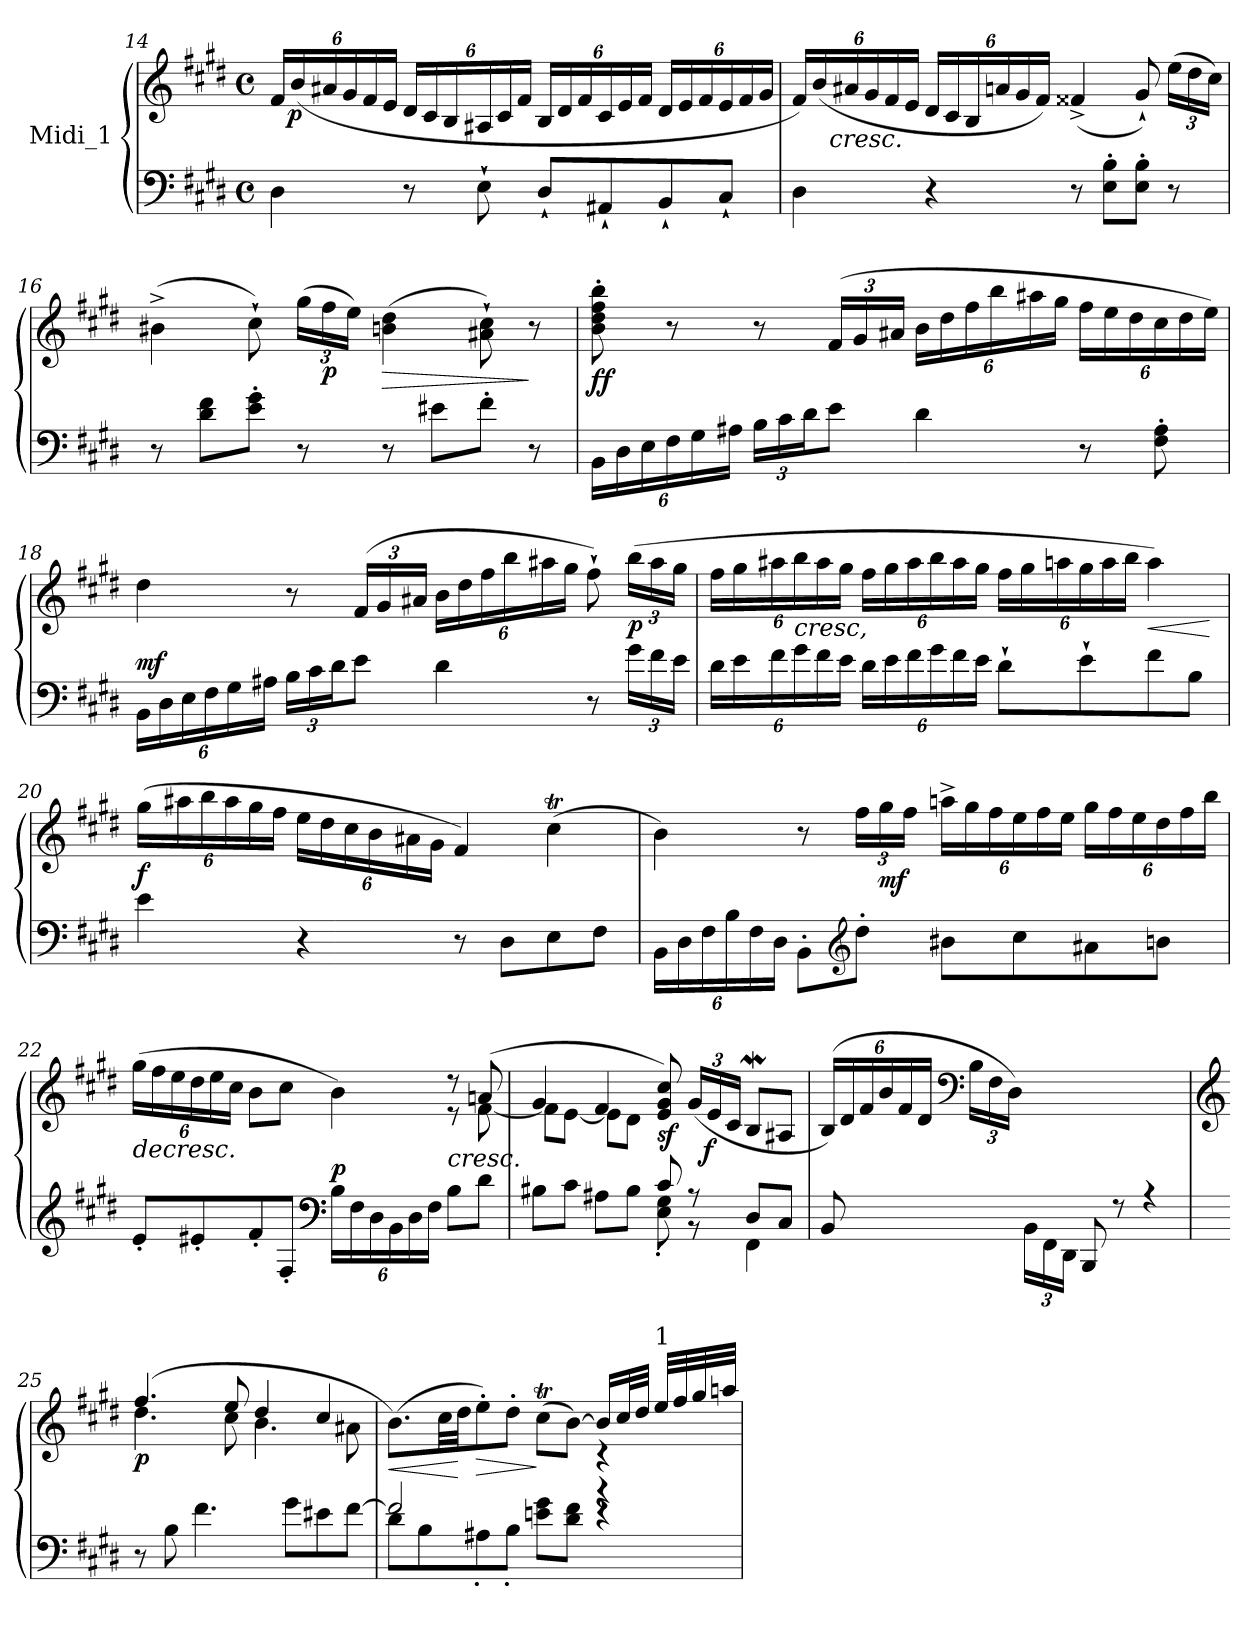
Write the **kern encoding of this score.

**kern	**kern	**dynam
*part1	*part1	*part1
*staff2	*staff1	*staff1/2
*I"Midi_1	*	*
!!LO:LB:g=z
*clefF4	*clefG2	*
*k[f#c#g#d#]	*k[f#c#g#d#]	*
*E:	*E:	*
*M4/4	*M4/4	*
*met(c)	*met(c)	*
*	*Xbrackettup	*
=14	=14	=14
4D#\	24f#/LL	.
!	!	!LO:DY:b
.	(>24b/	p
.	24a#X/	.
.	24g#/	.
.	24f#/	.
.	24e/JJ	.
8r	24d#/LL	.
.	24c#/	.
.	24B/	.
8E`\	24A#X/	.
.	24c#/	.
.	24f#/JJ	.
8D#`/L	24B/LL	.
.	24d#/	.
.	24f#/	.
8AA#X`/	24c#/	.
.	24e/	.
.	24f#/JJ	.
8BB`/	24d#/LL	.
.	24e/	.
.	24f#/	.
8C#`/J	24e/	.
.	24f#/	.
.	24g#/JJ	.
=15	=15	=15
4D#\	24f#/LL)	.
.	(24b/	.
!	!LO:TX:b:i:t=cresc.	!
.	24a#X/	.
.	24g#/	.
.	24f#/	.
.	24e/JJ	.
4r	24d#/LL	.
.	24c#/	.
.	24B/	.
.	24an/	.
.	24g#/	.
.	24f#/JJ)	.
8r	(4f##X^/	.
8E\' 8B\'L	.	.
8E\' 8B\'J	8g#`/)	.
8r	(>24ee\LL	.
.	24dd#\	.
.	24cc#\JJ)	.
!!LO:LB:g=z
=16	=16	=16
8r	(>4b#X^\	.
8d#\ 8f#\L	.	.
8e\' 8g#\'J	8cc#`\)	.
8r	(>24gg#\LL	.
!	!	!LO:DY:b
.	24ff#\	p
.	24ee\JJ)	.
!	!	!LO:HP:b
8r	(>4bn\ 4dd#\	>
8e#X\L	.	.
8f#'\J	8a#X\` 8cc#\`)	.
8r	8r	]
=17	=17	=17
*Xbrackettup	*	*
!	!	!LO:DY:b
24BB\LL	8b\' 8dd#\' 8ff#\' 8bb\'	ff
24D#\	.	.
24E\	.	.
24F#\	8r	.
24G#\	.	.
24A#X\JJ	.	.
24B\LL	8r	.
24c#\	.	.
24d#\J	.	.
8e\J	(>24f#/LL	.
.	24g#/	.
.	24a#X/JJ	.
4d#\	24b\LL	.
.	24dd#\	.
.	24ff#\	.
.	24bb\	.
.	24aa#X\	.
.	24gg#\JJ	.
8r	24ff#\LL	.
.	24ee\	.
.	24dd#\	.
8F#\' 8A#\'	24cc#\	.
.	24dd#\	.
.	24ee\JJ)	.
!!LO:PB:g=z
=18	=18	=18
!	!	!LO:DY:a=2
24BB\LL	4dd#\	mf
24D#\	.	.
24E\	.	.
24F#\	.	.
24G#\	.	.
24A#X\JJ	.	.
24B\LL	8r	.
24c#\	.	.
24d#\J	.	.
8e\J	(>24f#/LL	.
.	24g#/	.
.	24a#X/JJ	.
4d#\	24b\LL	.
.	24dd#\	.
.	24ff#\	.
.	24bb\	.
.	24aa#X\	.
.	24gg#\JJ	.
8r	8ff#`\)	.
!	!	!LO:DY:b
24g#\LL	(>24bb\LL	p
24f#\	24aa#\	.
24e\JJ	24gg#\JJ	.
!!LO:LB:g=z
=19	=19	=19
24d#\LL	24ff#\LL	.
24e\	24gg#\	.
24f#\	24aa#X\	.
!	!LO:TX:b:i:t=cresc,	!
24g#\	24bb\	.
24f#\	24aa#\	.
24e\JJ	24gg#\JJ	.
24d#\LL	24ff#\LL	.
24e\	24gg#\	.
24f#\	24aa#\	.
24g#\	24bb\	.
24f#\	24aa#\	.
24e\JJ	24gg#\JJ	.
8d#`\L	24ff#\LL	.
.	24gg#\	.
.	24aan\	.
8e`\	24gg#\	.
.	24aa\	.
.	24bb\JJ	.
!	!	!LO:HP:b
8f#\	4aa\)	<
8B\J	.	.
.	.	[
!!LO:LB:g=z
=20	=20	=20
!	!	!LO:DY:a=2
4e\	(>24gg#\LL	f
.	24aa#X\	.
.	24bb\	.
.	24aa#\	.
.	24gg#\	.
.	24ff#\JJ	.
4r	24ee\LL	.
.	24dd#\	.
.	24cc#\	.
.	24b\	.
.	24a#X\	.
.	24g#\JJ	.
8r	4f#/)	.
(>8D#\L	.	.
8E\	(>4cc#T\	.
8F#\J	.	.
=21	=21	=21
24BB\LL	4b\)	.
24D#\	.	.
24F#\	.	.
24B\	.	.
24F#\	.	.
24D#\JJ	.	.
8BB'\L	8r	.
*clefG2	*	*
8dd#'\J	24ff#\LL	.
!	!	!LO:DY:b
.	24gg#\	mf
.	24ff#\JJ	.
8b#X\L	24aani^\LL	.
.	24gg#\	.
.	24ff#\	.
8cc#\	24ee\	.
.	24ff#\	.
.	24ee\JJ	.
8a#X\	24gg#\LL	.
.	24ff#\	.
.	24ee\	.
8bn\J	24dd#\	.
.	24ff#\	.
.	24bb\JJ)	.
!!LO:LB:g=z
=22	=22	=22
*^	*	*
!	!	!	!LO:HP:b
*	*	*^	*
8e'/L	2ryy	(>24gg#\LL	2ryy	>
.	.	24ff#\	.	.
.	.	24ee\	.	.
8e#X'/	.	24dd#\	.	.
.	.	24ee\	.	.
.	.	24cc#\JJ	.	.
8f#'/	.	8b\L	.	.
8F#'/J	.	8cc#\J	.	.
*clefF4	*	*	*	*
!	!	!	!	!LO:DY:a=2
24B\LL	2ryy	4b\)	4ryy	p
24F#\	.	.	.	.
24D#\	.	.	.	.
24BB\	.	.	.	.
24D#\	.	.	.	.
24F#\JJ	.	.	.	.
!LO:TX:a:i:t=cresc.	!	!	!	!
8B\L	.	8r	8r	]
8d#\J	.	(>8ani/	[8f#\	.
=23	=23	=23	=23	=23
8B#X\L	2ryy	4g#/	8f#\L]	.
8c#\J	.	.	[8e\J	.
8A#X\L	.	4f#/	8e\L]	.
8B#\J	.	.	8d#\J	.
!	!	!	!	!LO:DY:b
8c#/	8E\' 8G#\'	8e/ 8g#/ 8cc#/)	2ryy	sf
8r	8r	(>24g#/LL	.	.
!	!	!	!	!LO:DY:b
.	.	24e/	.	f
.	.	24c#/JJ	.	.
8D#/L	4FF#\	8BW/L	.	.
8C#/J	.	8A#X/J	.	.
!!LO:LB:g=z	!!
=24	=24	=24	=24	=24
*	*^	*	*	*
4.ryy	8BB/	1ryy	(>24B/LL)	1ryy	.
.	.	.	24d#/	.	.
.	.	.	24f#/	.	.
.	4.ryy	.	24b/	.	.
.	.	.	24f#/	.	.
.	.	.	24d#/JJ	.	.
*	*	*	*clefF4	*	*
.	.	.	24B\LL	.	.
.	.	.	24F#\	.	.
.	.	.	24D#\JJ)	.	.
24BB\LL	.	.	8ryy	.	.
24FF#\	.	.	.	.	.
24DD#\JJ	.	.	.	.	.
2ryy	8BBB/	.	2ryy	.	.
.	8r	.	.	.	.
.	4r	.	.	.	.
*v	*v	*v	*	*	*
!!LO:LB:g=z	!!
=25	=25	=25	=25
*	*clefG2	*	*
*^	*	*	*
!	!	!	!	!LO:DY:b
8r	2ryy	(>4.ff#/	4.dd#\	p
8B\	.	.	.	.
4.f#\	.	.	.	.
.	.	8ee/	8cc#\	.
.	2ryy	4dd#/	4.b\	.
8g#\L	.	.	.	.
8e#X\	.	4cc#/	.	.
[8f#\J	.	.	8a#X\	.
=26	=26	=26	=26	=26
!	!	!	!	!LO:HP:b
2f#/]	8d#\L	(>8.b\L)	2ryy	<
.	8B\	.	.	.
.	.	32cc#\LL	.	.
.	.	32dd#\JJ	.	[
!	!	!	!	!LO:HP:b
.	8A#X'\	8ee'\)	.	>
.	8B'\J	8dd#'\J	.	.
8eni\ 8g#\L	4ryy	(>8cc#T\L	4ryy	]
8d#\ 8f#\J	.	[8b\J)	.	.
4r	4rb	16b/LL]	4r	.
.	.	32cc#/L	.	.
.	.	32dd#/JJJ	.	.
!	!	!LO:TX:a:t=1	!	!
.	.	32ee/LLL	.	.
.	.	32ff#/	.	.
.	.	32gg#/	.	.
.	.	32aani/JJJ	.	.
*v	*v	*	*	*
*	*v	*v	*
=	=	=
*-	*-	*-
